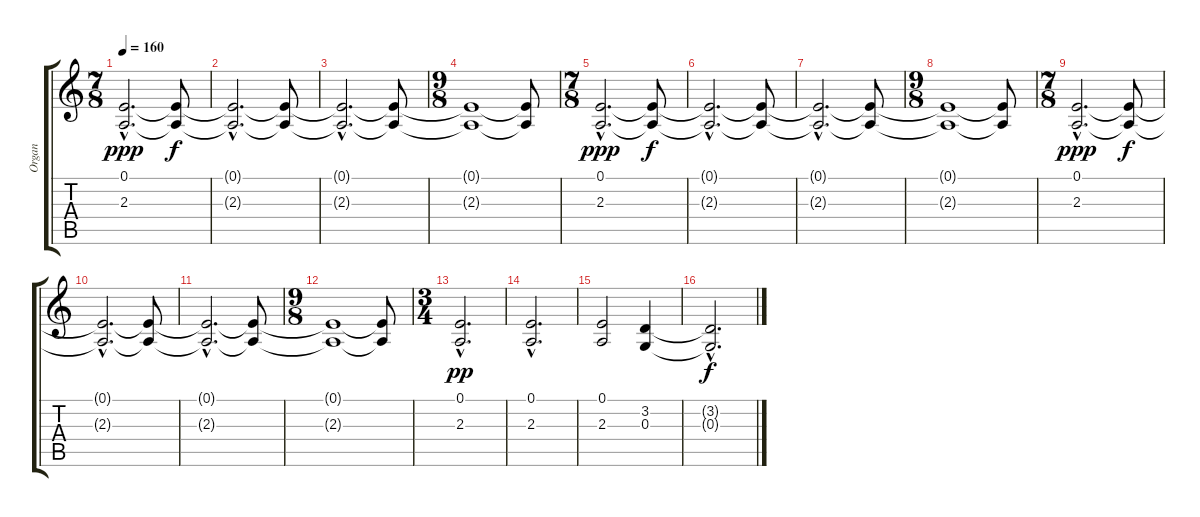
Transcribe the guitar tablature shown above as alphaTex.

\track ("Organ" "Organ") {instrument drawbarorgan}
\staff {score tabs}
\tuning (E4 B3 G3 D3 A2 E2) {hide}
\ts (7 8)
\tempo 160
\clef g2
\ks c
(0.1{hac} 2.3{hac}).2{d dy ppp instrument drawbarorgan} (0.1{t} 2.3{t}).8{dy f} |
(0.1{hac t} 2.3{hac t}).2{d} (0.1{t} 2.3{t}).8 |
(0.1{hac t} 2.3{hac t}).2{d} (0.1{t} 2.3{t}).8 |
\ts (9 8)
(0.1{t} 2.3{t}).1 (0.1{t} 2.3{t}).8 |
\ts (7 8)
(0.1{hac} 2.3{hac}).2{d dy ppp balance 1 instrument drawbarorgan} (0.1{t} 2.3{t}).8{dy f} |
(0.1{hac t} 2.3{hac t}).2{d} (0.1{t} 2.3{t}).8 |
(0.1{hac t} 2.3{hac t}).2{d} (0.1{t} 2.3{t}).8 |
\ts (9 8)
(0.1{t} 2.3{t}).1 (0.1{t} 2.3{t}).8 |
\ts (7 8)
(0.1{hac} 2.3{hac}).2{d dy ppp balance 1 instrument drawbarorgan} (0.1{t} 2.3{t}).8{dy f} |
(0.1{hac t} 2.3{hac t}).2{d} (0.1{t} 2.3{t}).8 |
(0.1{hac t} 2.3{hac t}).2{d} (0.1{t} 2.3{t}).8 |
\ts (9 8)
(0.1{t} 2.3{t}).1 (0.1{t} 2.3{t}).8 |
\ts (3 4)
(0.1{hac} 2.3{hac}).2{d dy pp instrument drawbarorgan} |
(0.1{hac} 2.3{hac}).2{d} |
(0.1 2.3).2 (3.2 0.3).4 |
(3.2{hac t} 0.3{hac t}).2{d dy f}
